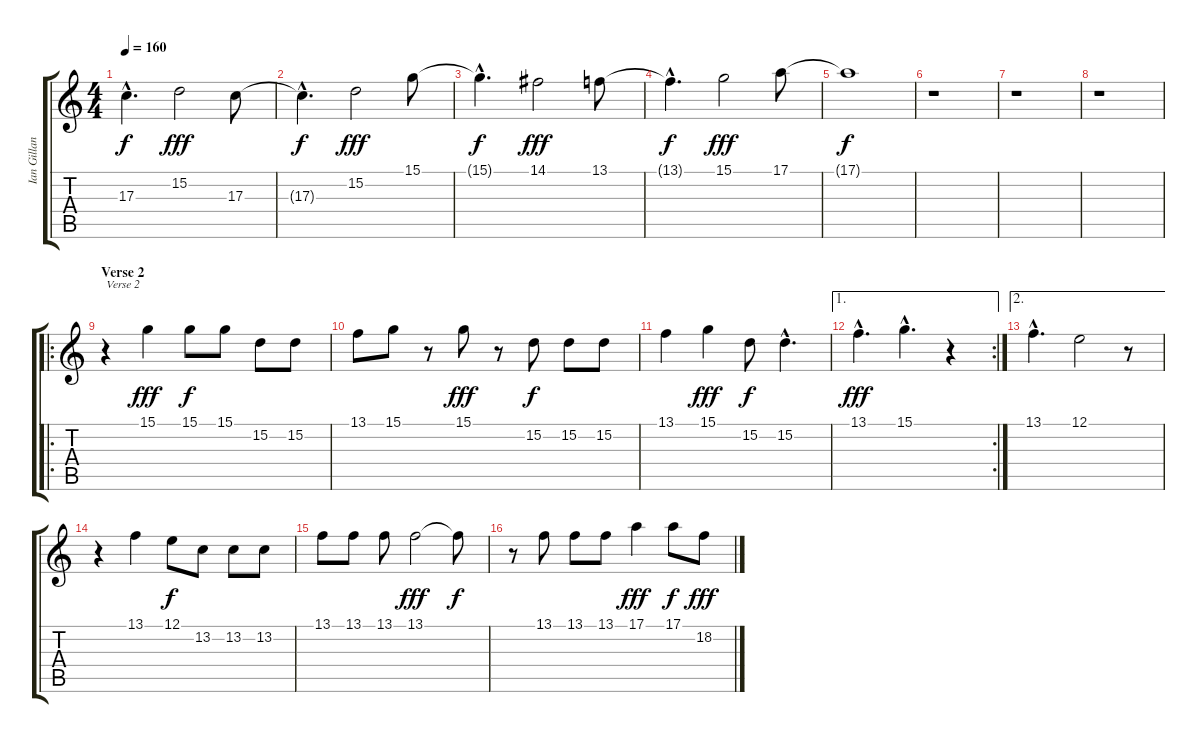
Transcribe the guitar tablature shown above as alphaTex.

\track ("Ian Gillan" "Ian Gillan") {instrument lead8bassandlead}
\staff {score tabs}
\tuning (E4 B3 G3 D3 A2 E2) {hide}
\ts (4 4)
\tempo 160
\clef g2
\ks c
17.3{hac t}.4{d dy f} 15.2.2{dy fff} 17.3.8 |
17.3{hac t}.4{d dy f} 15.2.2{dy fff} 15.1.8 |
15.1{hac t}.4{d dy f} 14.1.2{dy fff} 13.1.8 |
13.1{hac t}.4{d dy f} 15.1.2{dy fff} 17.1.8 |
17.1{t}.1{dy f} |
r.1 |
r.1 |
r.1 |
\ro
\section ("" "Verse 2")
r.4{txt "Verse 2"} 15.1.4{dy fff} 15.1.8{dy f} 15.1.8 15.2.8 15.2.8 |
13.1.8 15.1.8 r.8 15.1.8{dy fff} r.8 15.2.8{dy f} 15.2.8 15.2.8 |
13.1.4 15.1.4{dy fff} 15.2.8{dy f} 15.2{hac}.4{d} |
\ae 1
\rc 2
13.1{hac}.4{d dy fff} 15.1{hac}.4{d} r.4 |
\ae 2
13.1{hac}.4{d} 12.1.2 r.8 |
r.4 13.1.4 12.1.8{dy f} 13.2.8 13.2.8 13.2.8 |
13.1.8 13.1.8 13.1.8 13.1.2{dy fff} 13.1{t}.8{dy f} |
r.8 13.1.8 13.1.8 13.1.8 17.1.4{dy fff} 17.1.8{dy f} 18.2.8{dy fff}
